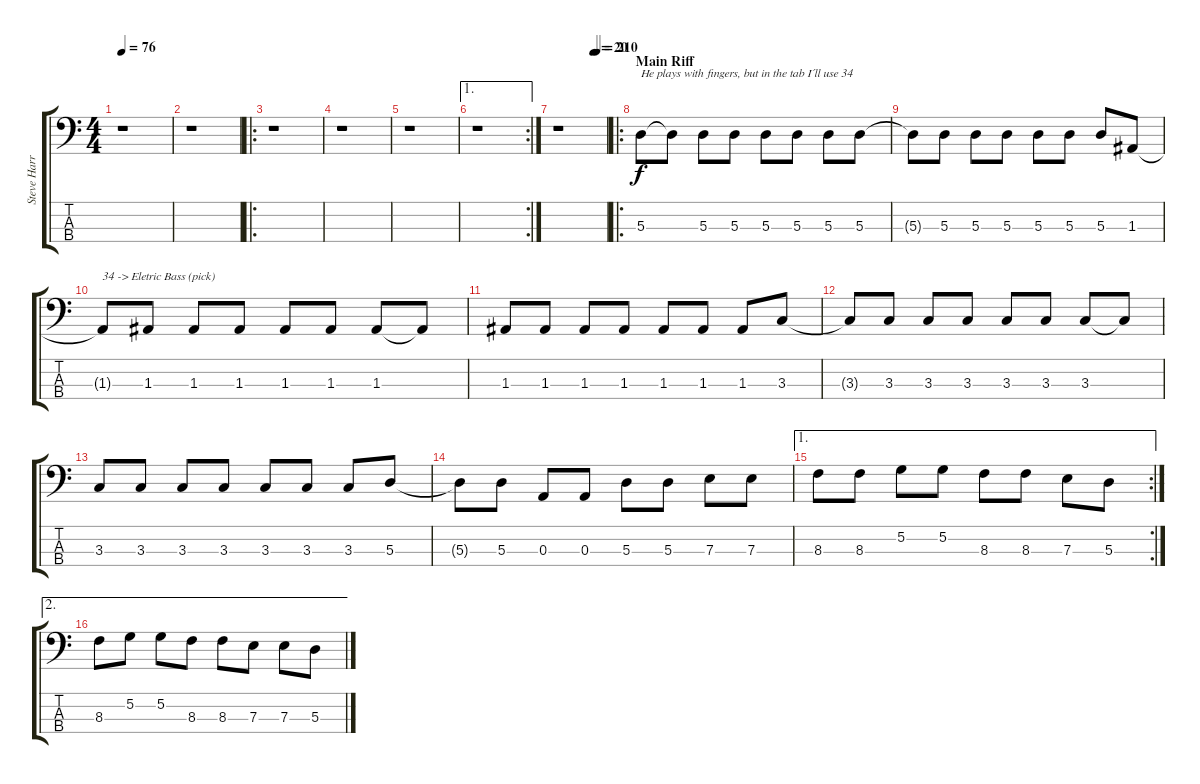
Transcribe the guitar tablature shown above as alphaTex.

\track ("Steve Harris" "Steve Harr") {instrument electricbasspick}
\staff {score tabs}
\tuning (G2 D2 A1 E1) {hide}
\ts (4 4)
\tempo 76
\clef f4
\ks c
r.1{dy fff} |
r.1 |
\ro
r.1 |
r.1 |
r.1 |
\ae 1
\rc 2
r.1 |
\tempo (210 0.8125)
\tempo (20 0.75)
r.1 |
\ro
\section ("" "Main Riff")
5.3.8{txt "He plays with fingers, but in the tab I´ll use 34" dy f instrument electricbasspick} 5.3{t}.8 5.3.8 5.3.8 5.3.8 5.3.8 5.3.8 5.3.8 |
5.3{t}.8 5.3.8 5.3.8 5.3.8 5.3.8 5.3.8 5.3.8 1.3.8 |
1.3{t}.8{txt "34 -> Eletric Bass (pick)"} 1.3.8 1.3.8 1.3.8 1.3.8 1.3.8 1.3.8 1.3{t}.8 |
1.3.8 1.3.8 1.3.8 1.3.8 1.3.8 1.3.8 1.3.8 3.3.8 |
3.3{t}.8 3.3.8 3.3.8 3.3.8 3.3.8 3.3.8 3.3.8 3.3{t}.8 |
3.3.8 3.3.8 3.3.8 3.3.8 3.3.8 3.3.8 3.3.8 5.3.8 |
5.3{t}.8 5.3.8 0.3.8 0.3.8 5.3.8 5.3.8 7.3.8 7.3.8 |
\ae 1
\rc 2
8.3.8 8.3.8 5.2.8 5.2.8 8.3.8 8.3.8 7.3.8 5.3.8 |
\ae 2
8.3.8 5.2.8 5.2.8 8.3.8 8.3.8 7.3.8 7.3.8 5.3.8
